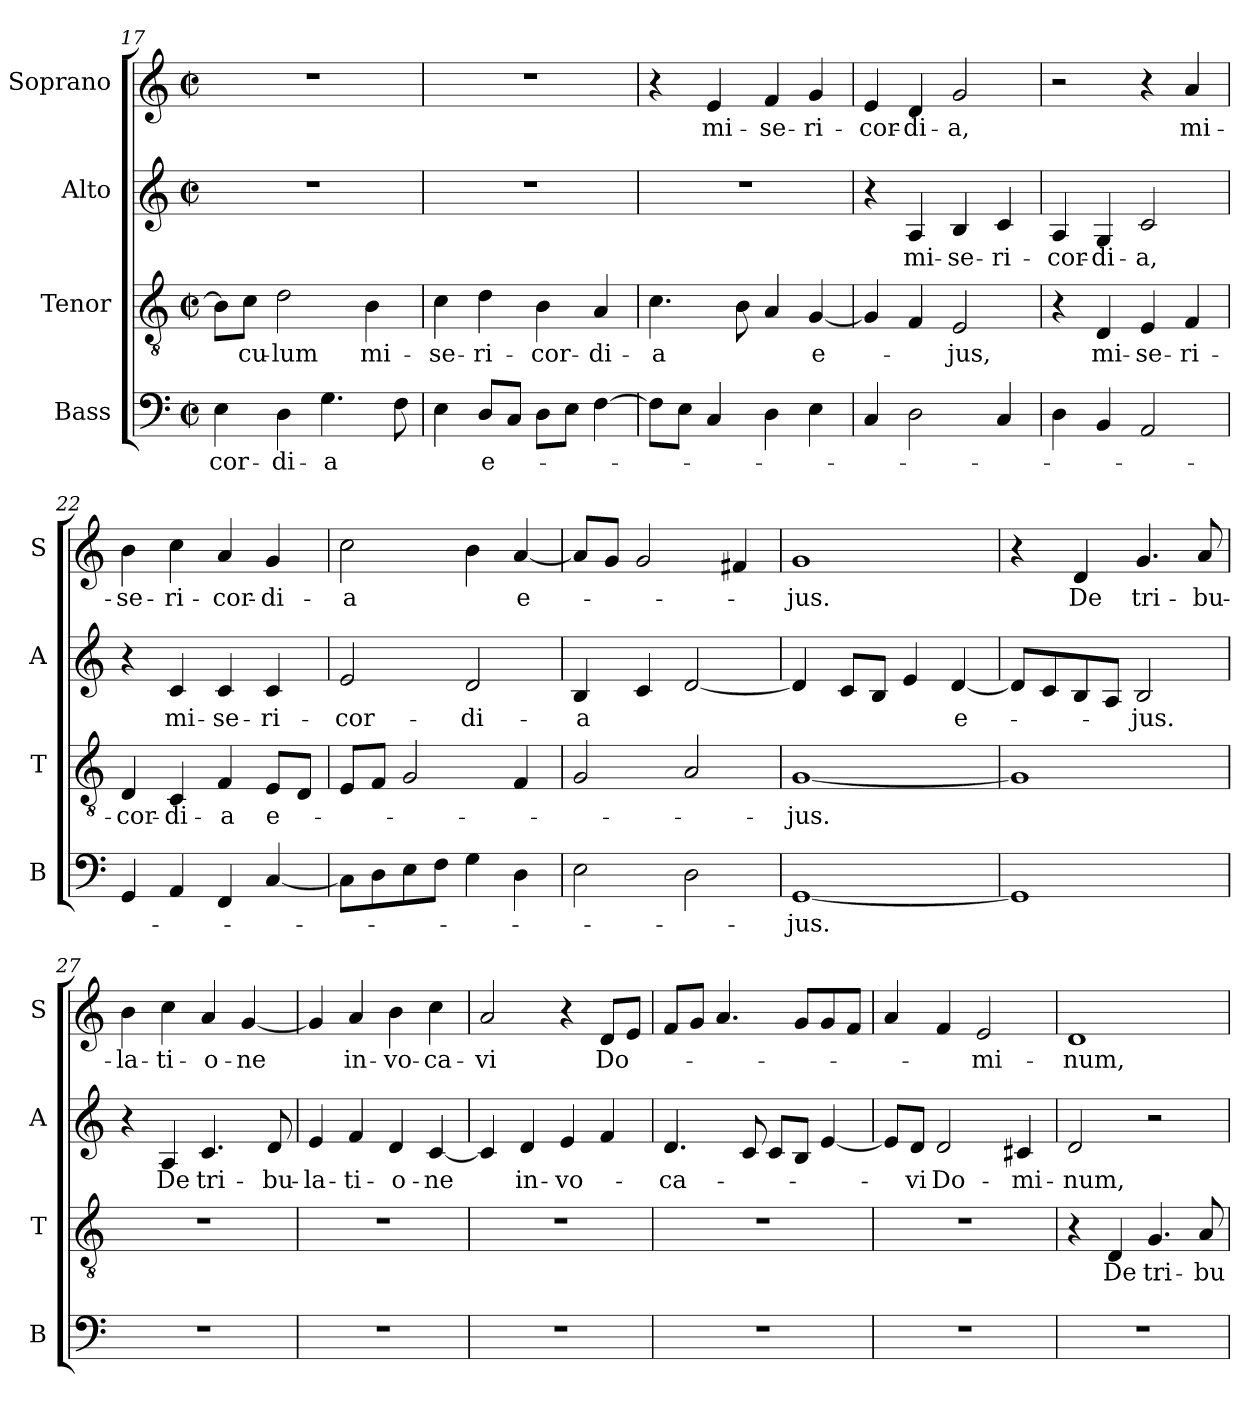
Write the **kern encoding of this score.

**kern	**text	**kern	**text	**kern	**text	**kern	**text
*part4	*part4	*part3	*part3	*part2	*part2	*part1	*part1
*staff4	*staff4	*staff3	*staff3	*staff2	*staff2	*staff1	*staff1
*I"Bass	*	*I"Tenor	*	*I"Alto	*	*I"Soprano	*
*I'B	*	*I'T	*	*I'A	*	*I'S	*
*clefF4	*	*clefGv2	*	*clefG2	*	*clefG2	*
*k[]	*	*k[]	*	*k[]	*	*k[]	*
*C:	*	*C:	*	*C:	*	*C:	*
*M2/2	*	*M2/2	*	*M2/2	*	*M2/2	*
*met(c|)	*	*met(c|)	*	*met(c|)	*	*met(c|)	*
=17	=17	=17	=17	=17	=17	=17	=17
4E\	-cor-	8B\L]	.	1r	.	1r	.
.	.	8c\J	-cu-	.	.	.	.
4D\	-di-	2d\	-lum	.	.	.	.
4.G\	-a	.	.	.	.	.	.
.	.	4B\	mi-	.	.	.	.
8F\	.	.	.	.	.	.	.
=18	=18	=18	=18	=18	=18	=18	=18
4E\	.	4c\	-se-	1r	.	1r	.
8D/L	e-	4d\	-ri-	.	.	.	.
8C/J	.	.	.	.	.	.	.
8D\L	.	4B\	-cor-	.	.	.	.
8E\J	.	.	.	.	.	.	.
[4F\	.	4A/	-di-	.	.	.	.
=19	=19	=19	=19	=19	=19	=19	=19
8F\L]	.	4.c\	-a	1r	.	4r	.
8E\J	.	.	.	.	.	.	.
4C/	.	.	.	.	.	4e/	mi-
.	.	8B\	.	.	.	.	.
4D\	.	4A/	.	.	.	4f/	-se-
4E\	.	[4G/	e-	.	.	4g/	-ri-
!!LO:LB:g=z
=20	=20	=20	=20	=20	=20	=20	=20
4C/	.	4G/]	.	4r	.	4e/	-cor-
2D\	.	4F/	.	4A/	mi-	4d/	-di-
.	.	2E/	-jus,	4B/	-se-	2g/	-a,
4C/	.	.	.	4c/	-ri-	.	.
=21	=21	=21	=21	=21	=21	=21	=21
4D\	.	4r	.	4A/	-cor-	2r	.
4BB/	.	4D/	mi-	4G/	-di-	.	.
2AA/	.	4E/	-se-	2c/	-a,	4r	.
.	.	4F/	-ri-	.	.	4a/	mi-
=22	=22	=22	=22	=22	=22	=22	=22
4GG/	.	4D/	-cor-	4r	.	4b\	-se-
4AA/	.	4C/	-di-	4c/	mi-	4cc\	-ri-
4FF/	.	4F/	-a	4c/	-se-	4a/	-cor-
[4C/	.	8E/L	e-	4c/	-ri-	4g/	-di-
.	.	8D/J	.	.	.	.	.
=23	=23	=23	=23	=23	=23	=23	=23
8C\L]	.	8E/L	.	2e/	-cor-	2cc\	-a
8D\	.	8F/J	.	.	.	.	.
8E\	.	2G/	.	.	.	.	.
8F\J	.	.	.	.	.	.	.
4G\	.	.	.	2d/	-di-	4b\	.
4D\	.	4F/	.	.	.	[4a/	e-
=24	=24	=24	=24	=24	=24	=24	=24
2E\	.	2G/	.	4B/	-a	8a/L]	.
.	.	.	.	.	.	8g/J	.
.	.	.	.	4c/	.	2g/	.
2D\	.	2A/	.	[2d/	.	.	.
.	.	.	.	.	.	4f#X/	.
=25	=25	=25	=25	=25	=25	=25	=25
[1GG	-jus.	[1G	-jus.	4d/]	.	1g	-jus.
.	.	.	.	8c/L	.	.	.
.	.	.	.	8B/J	.	.	.
.	.	.	.	4e/	.	.	.
.	.	.	.	[4d/	e-	.	.
!!LO:LB:g=z
=26	=26	=26	=26	=26	=26	=26	=26
1GG]	.	1G]	.	8d/L]	.	4r	.
.	.	.	.	8c/	.	.	.
.	.	.	.	8B/	.	4d/	De
.	.	.	.	8A/J	.	.	.
.	.	.	.	2B/	-jus.	4.g/	tri-
.	.	.	.	.	.	8a/	-bu-
=27	=27	=27	=27	=27	=27	=27	=27
1r	.	1r	.	4r	.	4b\	-la-
.	.	.	.	4A/	De	4cc\	-ti-
.	.	.	.	4.c/	tri-	4a/	-o-
.	.	.	.	.	.	[4g/	-ne
.	.	.	.	8d/	-bu-	.	.
=28	=28	=28	=28	=28	=28	=28	=28
1r	.	1r	.	4e/	-la-	4g/]	.
.	.	.	.	4f/	-ti-	4a/	in-
.	.	.	.	4d/	-o-	4b\	-vo-
.	.	.	.	[4c/	-ne	4cc\	-ca-
=29	=29	=29	=29	=29	=29	=29	=29
1r	.	1r	.	4c/]	.	2a/	-vi
.	.	.	.	4d/	in-	.	.
.	.	.	.	4e/	-vo-	4r	.
.	.	.	.	4f/	.	8d/L	Do-
.	.	.	.	.	.	8e/J	.
=30	=30	=30	=30	=30	=30	=30	=30
1r	.	1r	.	4.d/	-ca-	8f/L	.
.	.	.	.	.	.	8g/J	.
.	.	.	.	.	.	4.a/	.
.	.	.	.	8c/	.	.	.
.	.	.	.	8c/L	.	.	.
.	.	.	.	8B/J	.	8g/L	.
.	.	.	.	[4e/	.	8g/	.
.	.	.	.	.	.	8f/J	.
=31	=31	=31	=31	=31	=31	=31	=31
1r	.	1r	.	8e/L]	.	4a/	.
.	.	.	.	8d/J	-vi	.	.
.	.	.	.	2d/	Do-	4f/	.
.	.	.	.	.	.	2e/	-mi-
.	.	.	.	4c#X/	-mi-	.	.
!!LO:PB:g=z
=32	=32	=32	=32	=32	=32	=32	=32
1r	.	4r	.	2d/	-num,	1d	-num,
.	.	4D/	De	.	.	.	.
.	.	4.G/	tri-	2r	.	.	.
.	.	8A/	-bu-	.	.	.	.
=	=	=	=	=	=	=	=
*-	*-	*-	*-	*-	*-	*-	*-
